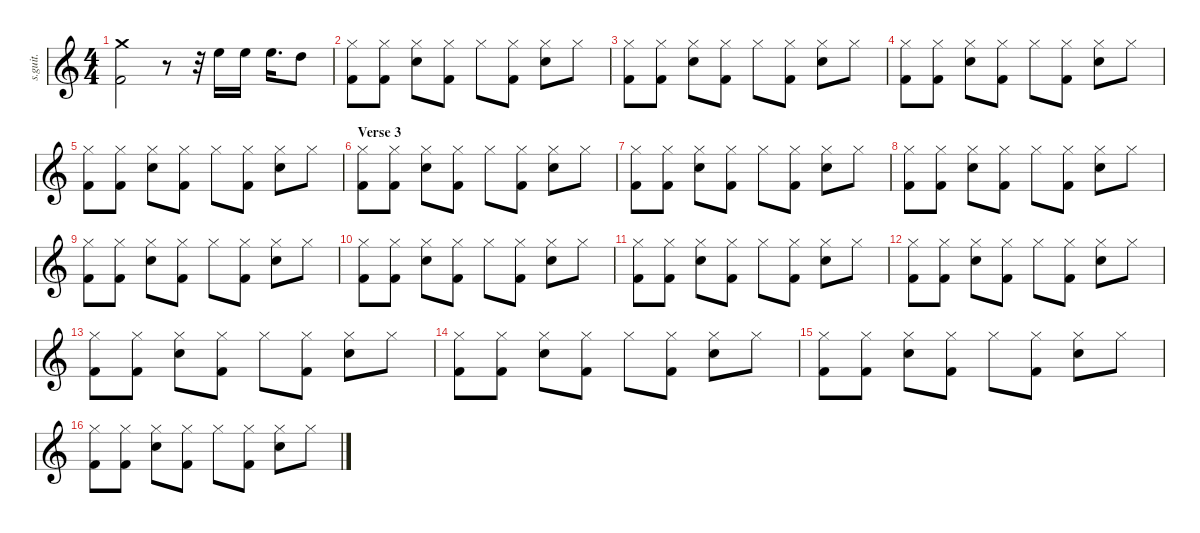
\defaultSystemsLayout 4
\hideDynamics
\bracketExtendMode nobrackets
\track ("Drums" "s.guit.") {instrument percussion}
\staff {score}
\articulation defaults
\ts (4 4)
\tempo (120 hide)
\clef g2
\ks c
("Kick (hit) 2" "Crash medium (hit)").2{dy mf} r.8 r.32 "High Floor Tom (hit)".16 "High Floor Tom (hit)".16 "High Floor Tom (hit)".16{d} "High Tom (hit)".8 |
("Kick (hit) 2" "Hi-Hat (closed)").8 ("Kick (hit) 2" "Hi-Hat (closed)").8 ("Snare (hit) 2" "Hi-Hat (closed)").8 ("Kick (hit) 2" "Hi-Hat (closed)").8 "Hi-Hat (closed)".8 ("Kick (hit) 2" "Hi-Hat (closed)").8 ("Snare (hit) 2" "Hi-Hat (closed)").8 "Hi-Hat (closed)".8 |
("Kick (hit) 2" "Hi-Hat (closed)").8 ("Kick (hit) 2" "Hi-Hat (closed)").8 ("Snare (hit) 2" "Hi-Hat (closed)").8 ("Kick (hit) 2" "Hi-Hat (closed)").8 "Hi-Hat (closed)".8 ("Kick (hit) 2" "Hi-Hat (closed)").8 ("Snare (hit) 2" "Hi-Hat (closed)").8 "Hi-Hat (closed)".8 |
("Kick (hit) 2" "Hi-Hat (closed)").8 ("Kick (hit) 2" "Hi-Hat (closed)").8 ("Snare (hit) 2" "Hi-Hat (closed)").8 ("Kick (hit) 2" "Hi-Hat (closed)").8 "Hi-Hat (closed)".8 ("Kick (hit) 2" "Hi-Hat (closed)").8 ("Snare (hit) 2" "Hi-Hat (closed)").8 "Hi-Hat (closed)".8 |
("Kick (hit) 2" "Hi-Hat (closed)").8 ("Kick (hit) 2" "Hi-Hat (closed)").8 ("Snare (hit) 2" "Hi-Hat (closed)").8 ("Kick (hit) 2" "Hi-Hat (closed)").8 "Hi-Hat (closed)".8 ("Kick (hit) 2" "Hi-Hat (closed)").8 ("Snare (hit) 2" "Hi-Hat (closed)").8 "Hi-Hat (closed)".8 |
\section ("" "Verse 3")
("Kick (hit) 2" "Hi-Hat (closed)").8 ("Kick (hit) 2" "Hi-Hat (closed)").8 ("Snare (hit) 2" "Hi-Hat (closed)").8 ("Kick (hit) 2" "Hi-Hat (closed)").8 "Hi-Hat (closed)".8 ("Kick (hit) 2" "Hi-Hat (closed)").8 ("Snare (hit) 2" "Hi-Hat (closed)").8 "Hi-Hat (closed)".8 |
("Kick (hit) 2" "Hi-Hat (closed)").8 ("Kick (hit) 2" "Hi-Hat (closed)").8 ("Snare (hit) 2" "Hi-Hat (closed)").8 ("Kick (hit) 2" "Hi-Hat (closed)").8 "Hi-Hat (closed)".8 ("Kick (hit) 2" "Hi-Hat (closed)").8 ("Snare (hit) 2" "Hi-Hat (closed)").8 "Hi-Hat (closed)".8 |
("Kick (hit) 2" "Hi-Hat (closed)").8 ("Kick (hit) 2" "Hi-Hat (closed)").8 ("Snare (hit) 2" "Hi-Hat (closed)").8 ("Kick (hit) 2" "Hi-Hat (closed)").8 "Hi-Hat (closed)".8 ("Kick (hit) 2" "Hi-Hat (closed)").8 ("Snare (hit) 2" "Hi-Hat (closed)").8 "Hi-Hat (closed)".8 |
("Kick (hit) 2" "Hi-Hat (closed)").8 ("Kick (hit) 2" "Hi-Hat (closed)").8 ("Snare (hit) 2" "Hi-Hat (closed)").8 ("Kick (hit) 2" "Hi-Hat (closed)").8 "Hi-Hat (closed)".8 ("Kick (hit) 2" "Hi-Hat (closed)").8 ("Snare (hit) 2" "Hi-Hat (closed)").8 "Hi-Hat (closed)".8 |
("Kick (hit) 2" "Hi-Hat (closed)").8 ("Kick (hit) 2" "Hi-Hat (closed)").8 ("Snare (hit) 2" "Hi-Hat (closed)").8 ("Kick (hit) 2" "Hi-Hat (closed)").8 "Hi-Hat (closed)".8 ("Kick (hit) 2" "Hi-Hat (closed)").8 ("Snare (hit) 2" "Hi-Hat (closed)").8 "Hi-Hat (closed)".8 |
("Kick (hit) 2" "Hi-Hat (closed)").8 ("Kick (hit) 2" "Hi-Hat (closed)").8 ("Snare (hit) 2" "Hi-Hat (closed)").8 ("Kick (hit) 2" "Hi-Hat (closed)").8 "Hi-Hat (closed)".8 ("Kick (hit) 2" "Hi-Hat (closed)").8 ("Snare (hit) 2" "Hi-Hat (closed)").8 "Hi-Hat (closed)".8 |
("Kick (hit) 2" "Hi-Hat (closed)").8 ("Kick (hit) 2" "Hi-Hat (closed)").8 ("Snare (hit) 2" "Hi-Hat (closed)").8 ("Kick (hit) 2" "Hi-Hat (closed)").8 "Hi-Hat (closed)".8 ("Kick (hit) 2" "Hi-Hat (closed)").8 ("Snare (hit) 2" "Hi-Hat (closed)").8 "Hi-Hat (closed)".8 |
("Kick (hit) 2" "Hi-Hat (closed)").8 ("Kick (hit) 2" "Hi-Hat (closed)").8 ("Snare (hit) 2" "Hi-Hat (closed)").8 ("Kick (hit) 2" "Hi-Hat (closed)").8 "Hi-Hat (closed)".8 ("Kick (hit) 2" "Hi-Hat (closed)").8 ("Snare (hit) 2" "Hi-Hat (closed)").8 "Hi-Hat (closed)".8 |
("Kick (hit) 2" "Hi-Hat (closed)").8 ("Kick (hit) 2" "Hi-Hat (closed)").8 ("Snare (hit) 2" "Hi-Hat (closed)").8 ("Kick (hit) 2" "Hi-Hat (closed)").8 "Hi-Hat (closed)".8 ("Kick (hit) 2" "Hi-Hat (closed)").8 ("Snare (hit) 2" "Hi-Hat (closed)").8 "Hi-Hat (closed)".8 |
("Kick (hit) 2" "Hi-Hat (closed)").8 ("Kick (hit) 2" "Hi-Hat (closed)").8 ("Snare (hit) 2" "Hi-Hat (closed)").8 ("Kick (hit) 2" "Hi-Hat (closed)").8 "Hi-Hat (closed)".8 ("Kick (hit) 2" "Hi-Hat (closed)").8 ("Snare (hit) 2" "Hi-Hat (closed)").8 "Hi-Hat (closed)".8 |
("Kick (hit) 2" "Hi-Hat (closed)").8 ("Kick (hit) 2" "Hi-Hat (closed)").8 ("Snare (hit) 2" "Hi-Hat (closed)").8 ("Kick (hit) 2" "Hi-Hat (closed)").8 "Hi-Hat (closed)".8 ("Kick (hit) 2" "Hi-Hat (closed)").8 ("Snare (hit) 2" "Hi-Hat (closed)").8 "Hi-Hat (closed)".8
